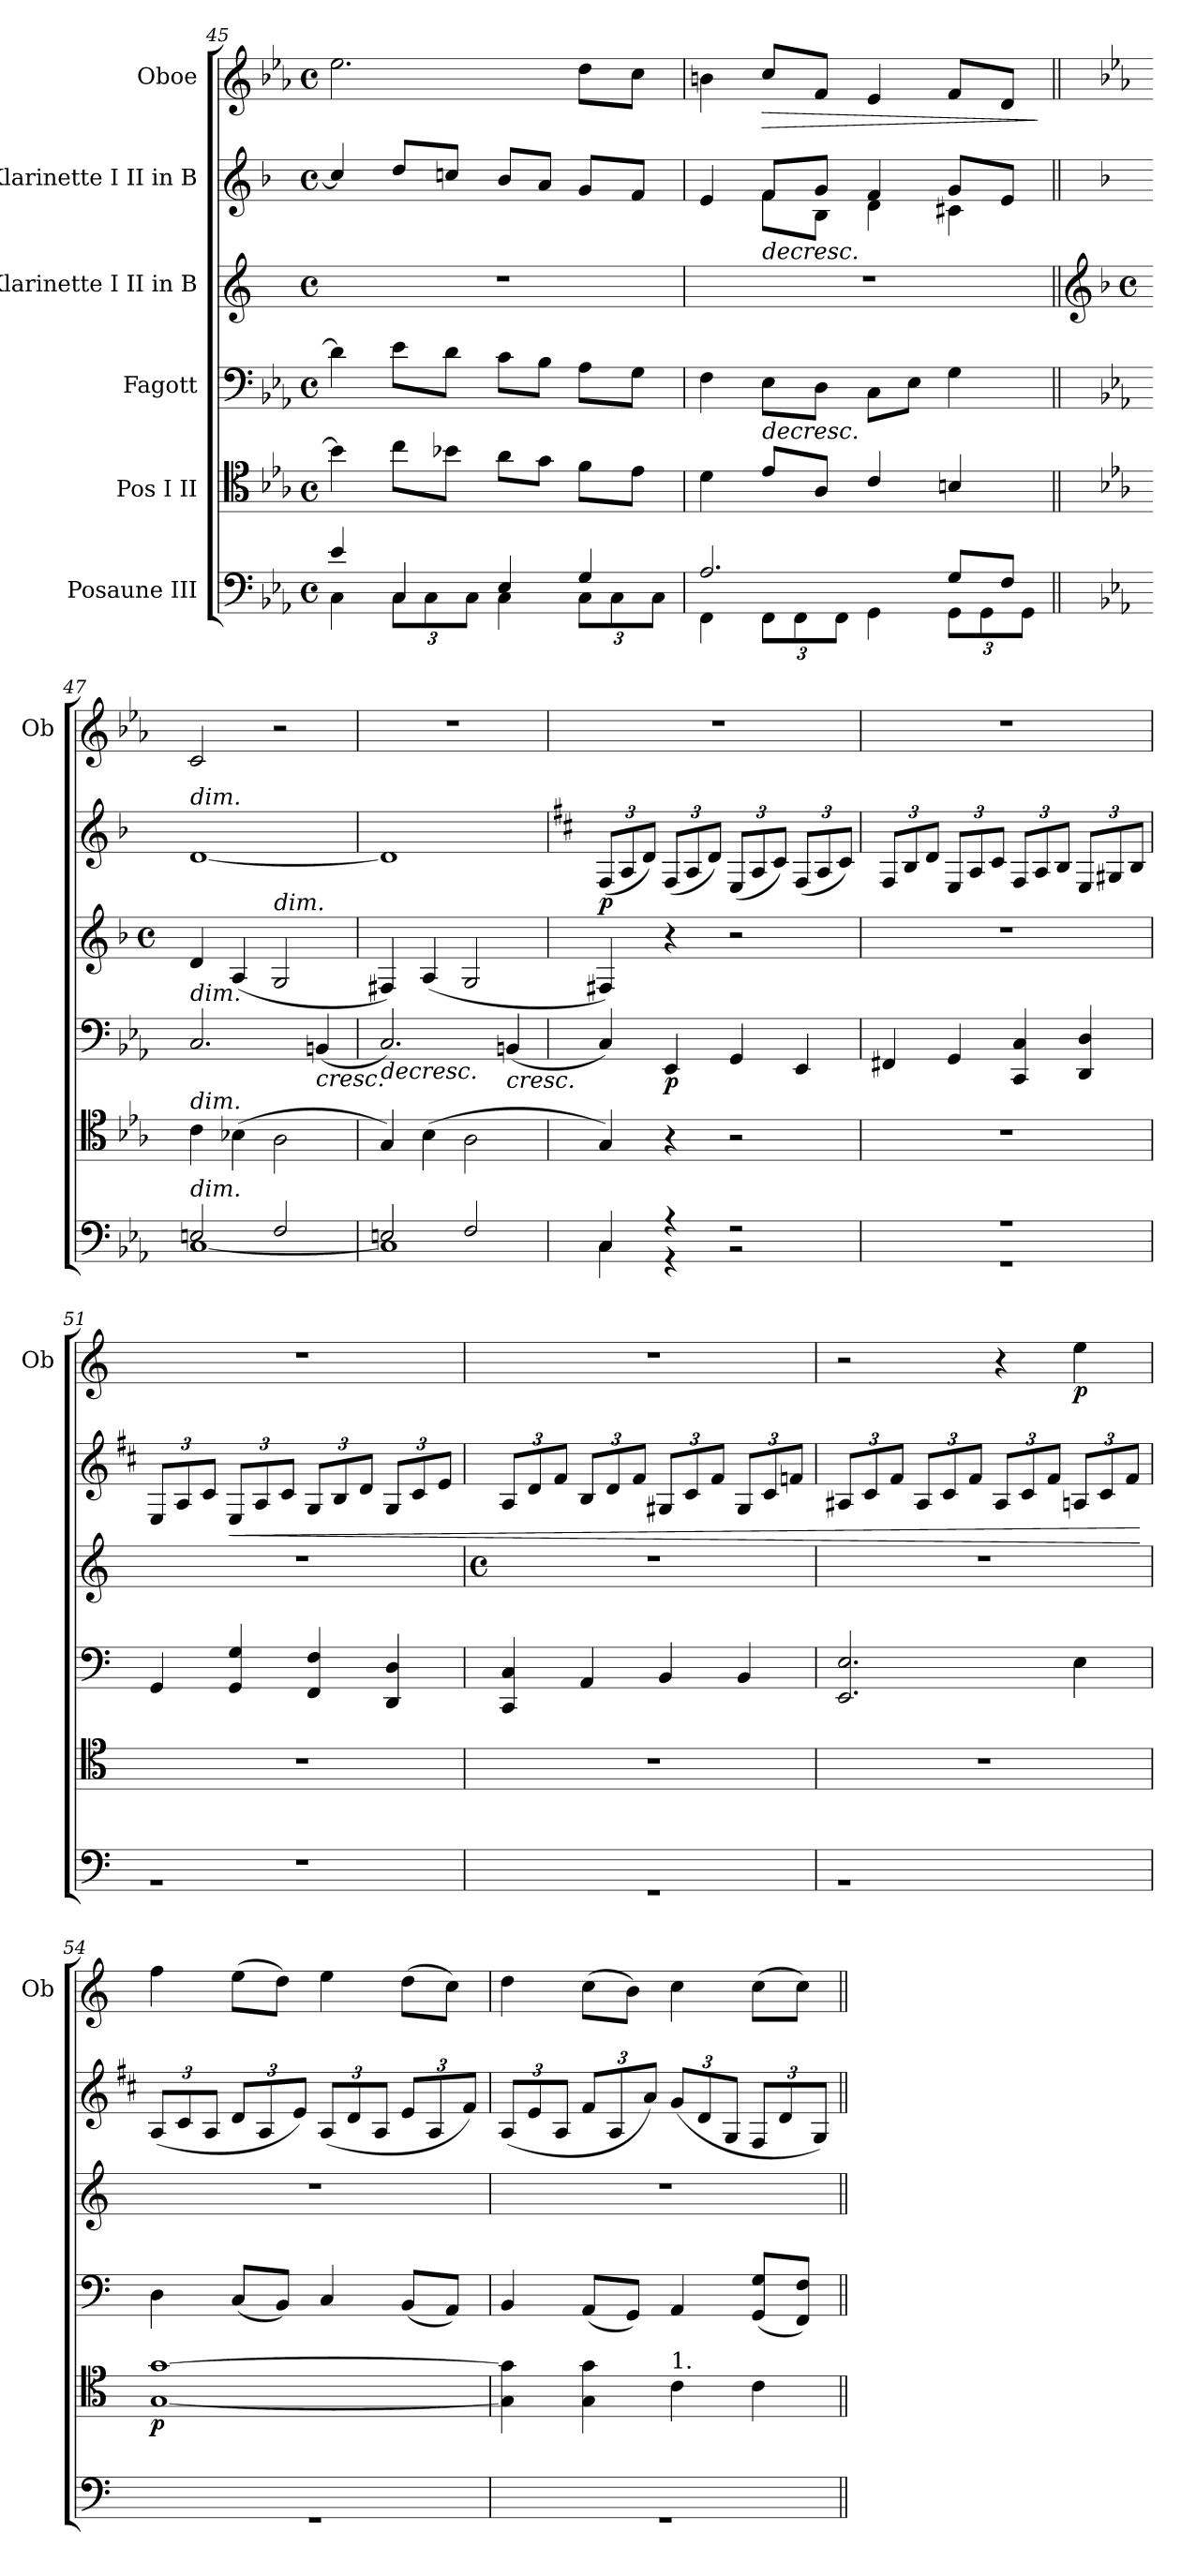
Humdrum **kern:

**kern	**kern	**dynam	**kern	**dynam	**kern	**kern	**dynam	**kern	**dynam
*part6	*part5	*part5	*part4	*part4	*part3	*part2	*part2	*part1	*part1
*staff6	*staff5	*staff5	*staff4	*staff4	*staff3	*staff2	*staff2	*staff1	*staff1
*I"Posaune III	*I"Pos I II	*	*I"Fagott	*	*I"Klarinette I II in B	*I"Klarinette I II in B	*	*I"Oboe	*
*	*	*	*	*	*	*	*	*I'Ob	*
*clefF4	*clefC4	*	*clefF4	*	*clefG2	*clefG2	*	*clefG2	*
*	*	*	*	*	*ITrd1c2	*ITrd1c2	*	*	*
*k[b-e-a-]	*k[b-e-a-]	*	*k[b-e-a-]	*	*k[b-e-]	*k[b-e-a-]	*	*k[b-e-a-]	*
*E-:	*E-:	*	*E-:	*	*	*E-:	*	*E-:	*
*M4/4	*M4/4	*	*M4/4	*	*M4/4	*M4/4	*	*M4/4	*
*met(c)	*met(c)	*	*met(c)	*	*met(c)	*met(c)	*	*met(c)	*
=45	=45	=45	=45	=45	=45	=45	=45	=45	=45
*^	*^	*	*	*	*	*^	*	*	*
4e-/	4C\	4b\]	1ryy	.	4d\]	.	1r	4b/]	1ryy	.	2.ee-\	.
*	*Xbrackettup	*	*	*	*	*	*	*	*	*	*	*
4C/	12C\L	8cc\L	.	.	8e-\L	.	.	8cc/L	.	.	.	.
.	12C\	.	.	.	.	.	.	.	.	.	.	.
.	.	8b-X\J	.	.	8d\J	.	.	8b-X/J	.	.	.	.
.	12C\J	.	.	.	.	.	.	.	.	.	.	.
4E-/	4C\	8a-\L	.	.	8c\L	.	.	8a-/L	.	.	.	.
.	.	8g\J	.	.	8B-\J	.	.	8g/J	.	.	.	.
4G/	12C\L	8f\L	.	.	8A-\L	.	.	8f/L	.	.	8dd\L	.
.	12C\	.	.	.	.	.	.	.	.	.	.	.
.	.	8e-\J	.	.	8G\J	.	.	8e-/J	.	.	8cc\J	.
.	12C\J	.	.	.	.	.	.	.	.	.	.	.
!!LO:LB:g=z
=46	=46	=46	=46	=46	=46	=46	=46	=46	=46	=46	=46	=46
2.A-/	4FF\	4d\	1ryy	.	4F\	.	1r	4d/	4ryy	.	4bn\	.
!	!	!	!	!	!	!LO:HP:b	!	!	!	!LO:HP:b	!	!LO:HP:b
.	12FF\L	8e-/L	.	.	8E-\L	>	.	8e-/L	8e-\L	>	8cc/L	>
.	12FF\	.	.	.	.	.	.	.	.	.	.	.
.	.	8A-/J	.	.	8D\J	.	.	8f/J	8A-\J	.	8f/J	.
.	12FF\J	.	.	.	.	.	.	.	.	.	.	.
.	4GG\	4c/	.	.	8C\L	.	.	4e-/	4c\	.	4e-/	.
.	.	.	.	.	8E-\J	.	.	.	.	.	.	.
8G/L	12GG\L	4Bn/	.	.	4G\	.	.	8f/L	4Bn\	.	8f/L	.
.	12GG\	.	.	.	.	.	.	.	.	.	.	.
8F/J	.	.	.	.	.	.	.	8d/J	.	.	8d/J	.
.	12GG\J	.	.	.	.	.	.	.	.	.	.	.
*v	*v	*	*	*	*	*	*	*v	*v	*	*	*
*	*v	*v	*	*	*	*	*	*	*	*
.	.	.	.	.	.	.	.	.	]
!!LO:PB:g=z
=47||	=47||	=47||	=47||	=47||	=47||	=47||	=47||	=47||	=47||
*	*	*	*	*	*clefG2	*	*	*	*
*	*	*	*	*	*k[b-e-a-]	*	*	*	*
*	*	*	*	*	*E-:	*	*	*	*
*	*	*	*	*	*M4/4	*	*	*	*
*	*	*	*	*	*met(c)	*	*	*	*
*^	*	*	*	*	*	*	*	*	*
!	!	!	!	!	!	!	!LO:TX:a:i:t=dim.	!	!	!
!	!	!	!	!LO:TX:a:i:t=dim.	!	!	!	!	!	!
!	!	!LO:TX:a:i:t=dim.	!	!	!	!	!	!	!	!
!LO:TX:a:i:t=dim.	!	!	!	!	!	!	!	!	!	!
2En/	[1C	4c\	.	2.C/	.	4c/	[1c	.	2c/	.
.	.	(>4B-X\	.	.	.	(<4G/	.	.	.	.
!	!	!	!	!	!	!LO:TX:a:i:t=dim.	!	!	!	!
2F/	.	2A-\	.	.	.	2F/	.	.	2r	.
!	!	!	!	!	!LO:HP:b	!	!	!	!	!
.	.	.	.	(<4BBn/	<	.	.	.	.	.
*v	*v	*	*	*	*	*	*	*	*	*
.	.	.	.	]	.	.	.	.	.
=48	=48	=48	=48	=48	=48	=48	=48	=48	=48
*^	*	*	*	*	*	*	*	*	*
!	!	!	!	!	!LO:HP:b	!	!	!	!	!
2En/	1C]	4G/)	.	2.C/)	>	4En/)	1c]	.	1r	.
.	.	(>4B-\	.	.	.	(<4G/	.	.	.	.
2F/	.	2A-\	.	.	.	2F/	.	.	.	.
!	!	!	!	!	!LO:HP:n=1:b	!	!	!	!	!
.	.	.	.	(<4BBn/	[ <	.	.	.	.	.
=49	=49	=49	=49	=49	=49	=49	=49	=49	=49	=49
*k[]	*	*k[]	*	*k[]	*	*k[b-e-]	*k[]	*	*k[]	*
*C:	*	*C:	*	*C:	*	*B-:	*C:	*	*C:	*
*	*	*	*	*	*	*	*Xbrackettup	*	*	*
!	!	!	!	!	!	!	!	!LO:DY:b	!	!
4C/	4C\	4G/)	.	4C/)	.	4En/)	(<12E/L	p	1r	.
.	.	.	.	.	.	.	12G/	.	.	.
.	.	.	.	.	.	.	12c/J)	.	.	.
!	!	!	!	!	!LO:DY:n=1:b	!	!	!	!	!
4r	4r	4r	.	4EE/	] p	4r	(<12E/L	.	.	.
.	.	.	.	.	.	.	12G/	.	.	.
.	.	.	.	.	.	.	12c/J)	.	.	.
2r	2r	2r	.	4GG/	.	2r	(<12D/L	.	.	.
.	.	.	.	.	.	.	12G/	.	.	.
.	.	.	.	.	.	.	12B/J)	.	.	.
.	.	.	.	4EE/	.	.	(<12E/L	.	.	.
.	.	.	.	.	.	.	12G/	.	.	.
.	.	.	.	.	.	.	12B/J)	.	.	.
=50	=50	=50	=50	=50	=50	=50	=50	=50	=50	=50
1r	1r	1r	.	4FF#X/	.	1r	12E/L	.	1r	.
.	.	.	.	.	.	.	12A/	.	.	.
.	.	.	.	.	.	.	12c/J	.	.	.
.	.	.	.	4GG/	.	.	12D/L	.	.	.
.	.	.	.	.	.	.	12G/	.	.	.
.	.	.	.	.	.	.	12B/J	.	.	.
.	.	.	.	4CC/ 4C/	.	.	12E/L	.	.	.
.	.	.	.	.	.	.	12G/	.	.	.
.	.	.	.	.	.	.	12A/J	.	.	.
.	.	.	.	4DD/ 4D/	.	.	12D/L	.	.	.
.	.	.	.	.	.	.	12F#X/	.	.	.
.	.	.	.	.	.	.	12A/J	.	.	.
!!LO:LB:g=z
=51	=51	=51	=51	=51	=51	=51	=51	=51	=51	=51
1r	1r	1r	.	4GG/	.	1r	12D/L	.	1r	.
.	.	.	.	.	.	.	12G/	.	.	.
.	.	.	.	.	.	.	12B/J	.	.	.
!	!	!	!	!	!	!	!	!LO:HP:b	!	!
.	.	.	.	4GG/ 4G/	.	.	12D/L	<	.	.
.	.	.	.	.	.	.	12G/	.	.	.
.	.	.	.	.	.	.	12B/J	.	.	.
.	.	.	.	4FF/ 4F/	.	.	12F/L	.	.	.
.	.	.	.	.	.	.	12A/	.	.	.
.	.	.	.	.	.	.	12c/J	.	.	.
.	.	.	.	4DD/ 4D/	.	.	12F/L	.	.	.
.	.	.	.	.	.	.	12B/	.	.	.
.	.	.	.	.	.	.	12d/J	.	.	.
*v	*v	*	*	*	*	*	*	*	*	*
.	.	.	.	[	.	.	]	.	.
!!LO:PB:g=z
=52	=52	=52	=52	=52	=52	=52	=52	=52	=52
*	*	*	*	*	*M4/4	*	*	*	*
*	*	*	*	*	*met(c)	*	*	*	*
*^	*	*	*	*	*	*	*	*	*
1ryy	1r	1r	.	4CC/ 4C/	.	1r	12G/L	.	1r	.
.	.	.	.	.	.	.	12c/	.	.	.
.	.	.	.	.	.	.	12e/J	.	.	.
.	.	.	.	4AA/	.	.	12A/L	.	.	.
.	.	.	.	.	.	.	12c/	.	.	.
.	.	.	.	.	.	.	12e/J	.	.	.
.	.	.	.	4BB/	.	.	12F#X/L	.	.	.
.	.	.	.	.	.	.	12B/	.	.	.
.	.	.	.	.	.	.	12e/J	.	.	.
.	.	.	.	4BB/	.	.	12F#/L	.	.	.
.	.	.	.	.	.	.	12B/	.	.	.
.	.	.	.	.	.	.	12e-X/J	.	.	.
=53	=53	=53	=53	=53	=53	=53	=53	=53	=53	=53
1ryy	1r	1r	.	2.EE/ 2.E/	.	1r	12G#X/L	.	2r	.
.	.	.	.	.	.	.	12B/	.	.	.
.	.	.	.	.	.	.	12e/J	.	.	.
.	.	.	.	.	.	.	12G#/L	.	.	.
.	.	.	.	.	.	.	12B/	.	.	.
.	.	.	.	.	.	.	12e/J	.	.	.
.	.	.	.	.	.	.	12G#/L	.	4r	.
.	.	.	.	.	.	.	12B/	.	.	.
.	.	.	.	.	.	.	12e/J	.	.	.
!	!	!	!	!	!	!	!	!	!	!LO:DY:b
.	.	.	.	4E\	.	.	12Gn/L	.	4ee\	p
.	.	.	.	.	.	.	12B/	.	.	.
.	.	.	.	.	.	.	12e/J	.	.	.
*v	*v	*	*	*	*	*	*	*	*	*
.	.	.	.	.	.	.	[	.	.
=54	=54	=54	=54	=54	=54	=54	=54	=54	=54
*^	*	*	*	*	*	*	*	*	*
!	!	!	!LO:DY:b	!	!	!	!	!	!	!
1ryy	1r	[1G [1g	p	4D\	.	1r	(<12G/L	.	4ff\	.
.	.	.	.	.	.	.	12B/	.	.	.
.	.	.	.	.	.	.	12G/J	.	.	.
.	.	.	.	(<8C/L	.	.	12c/L	.	(>8ee\L	.
.	.	.	.	.	.	.	12G/	.	.	.
.	.	.	.	8BB/J)	.	.	.	.	8dd\J)	.
.	.	.	.	.	.	.	12d/J)	.	.	.
.	.	.	.	4C/	.	.	(<12G/L	.	4ee\	.
.	.	.	.	.	.	.	12c/	.	.	.
.	.	.	.	.	.	.	12G/J	.	.	.
.	.	.	.	(<8BB/L	.	.	12d/L	.	(>8dd\L	.
.	.	.	.	.	.	.	12G/	.	.	.
.	.	.	.	8AA/J)	.	.	.	.	8cc\J)	.
.	.	.	.	.	.	.	12e/J)	.	.	.
!!LO:LB:g=z
=55	=55	=55	=55	=55	=55	=55	=55	=55	=55	=55
1ryy	1r	4G\] 4g\]	.	4BB/	.	1r	(<12G/L	.	4dd\	.
.	.	.	.	.	.	.	12d/	.	.	.
.	.	.	.	.	.	.	12G/J	.	.	.
.	.	4G\ 4g\	.	(<8AA/L	.	.	12e/L	.	(>8cc\L	.
.	.	.	.	.	.	.	12G/	.	.	.
.	.	.	.	8GG/J)	.	.	.	.	8b\J)	.
.	.	.	.	.	.	.	12g/J)	.	.	.
!	!	!LO:TX:a:t=1.	!	!	!	!	!	!	!	!
.	.	4c\	.	4AA/	.	.	(<12f/L	.	4cc\	.
.	.	.	.	.	.	.	12c/	.	.	.
.	.	.	.	.	.	.	12F/J	.	.	.
.	.	4c\	.	(<8GG/ 8G/L	.	.	12E/L	.	(>8cc\L	.
.	.	.	.	.	.	.	12c/	.	.	.
.	.	.	.	8FF/ 8F/J)	.	.	.	.	8cc\J)	.
.	.	.	.	.	.	.	12F/J)	.	.	.
*v	*v	*	*	*	*	*	*	*	*	*
=||	=||	=||	=||	=||	=||	=||	=||	=||	=||
*-	*-	*-	*-	*-	*-	*-	*-	*-	*-
